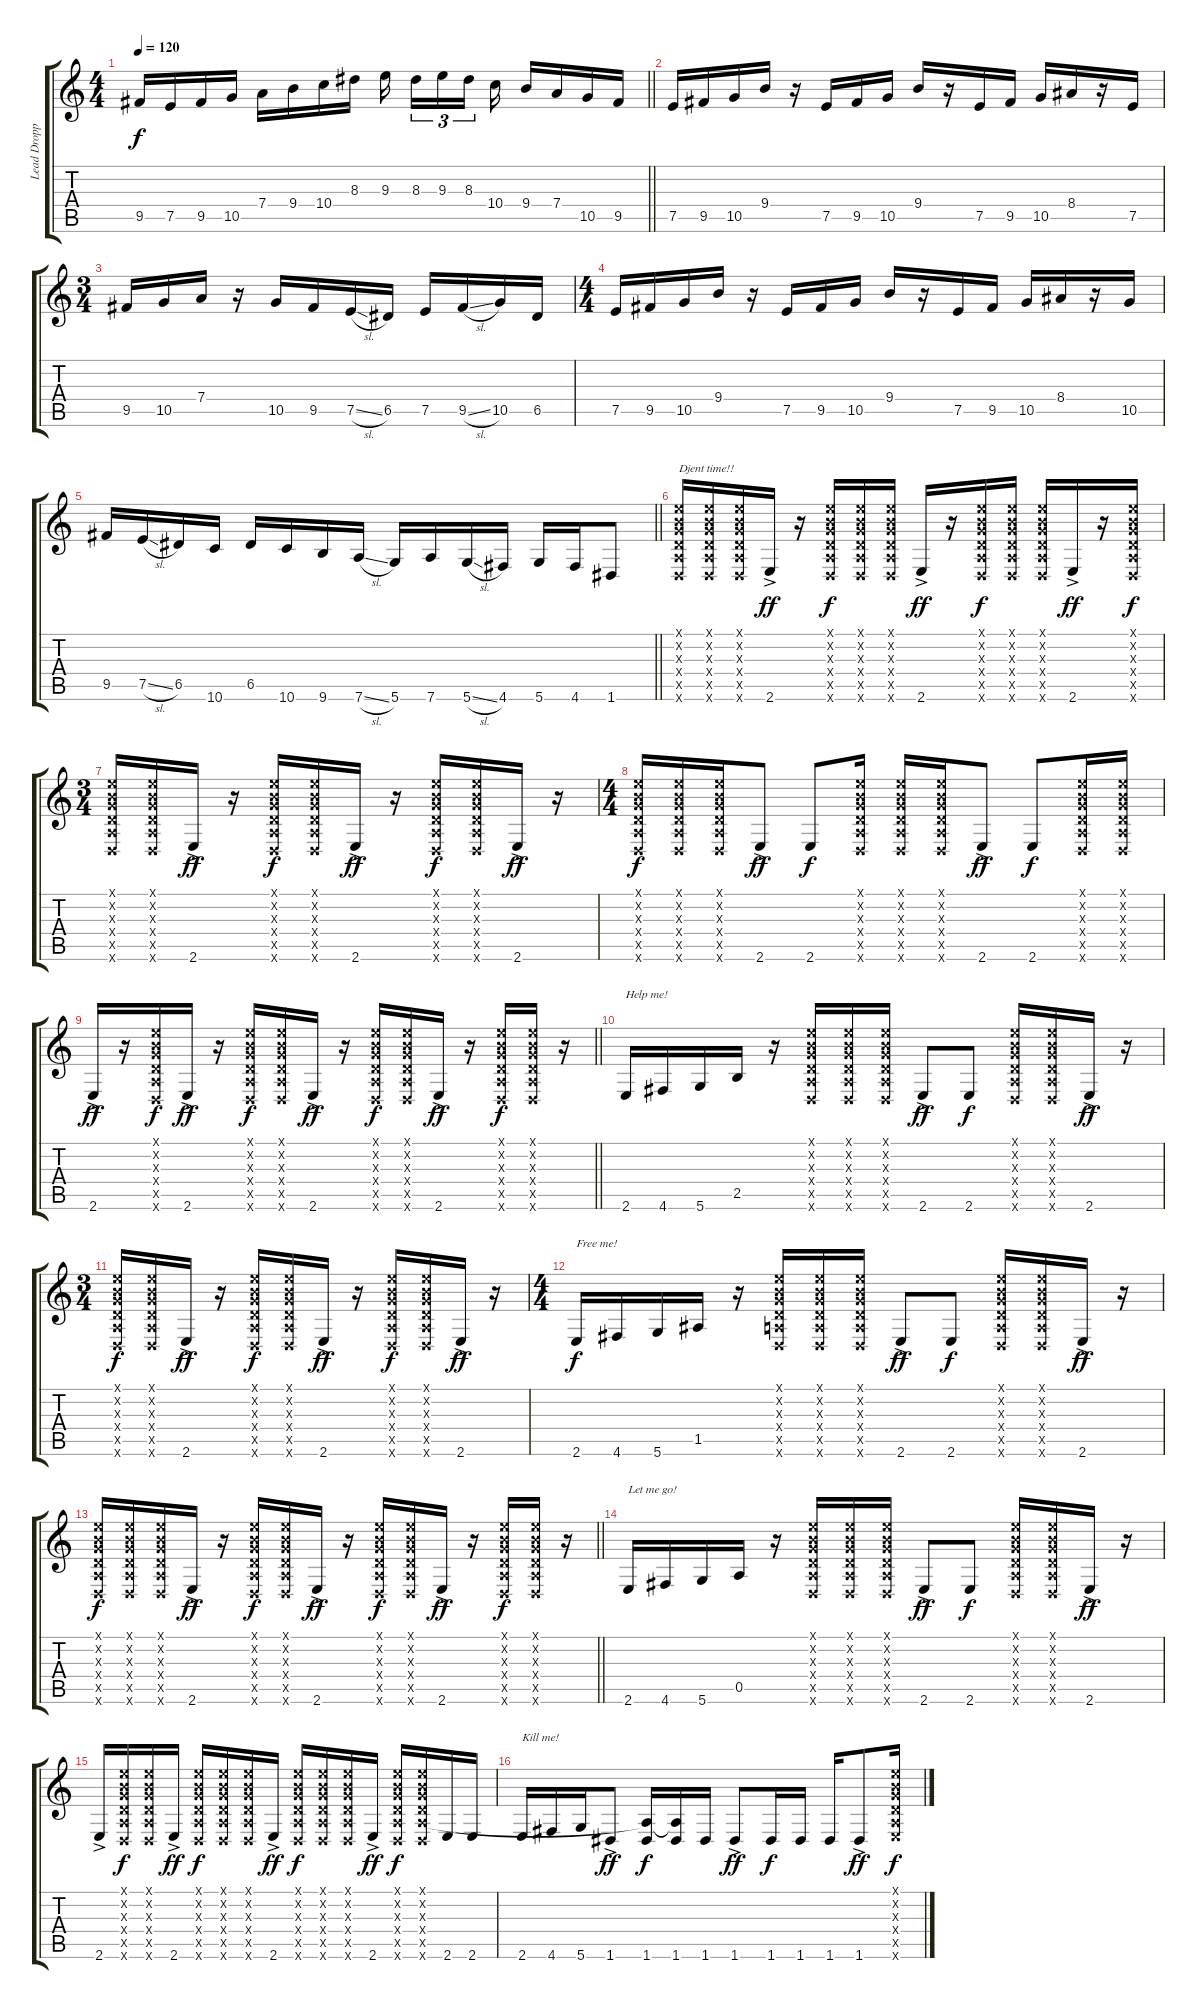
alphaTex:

\track ("Lead Dropped D " "Lead Dropp") {instrument distortionguitar}
\staff {score tabs}
\tuning (E4 B3 G3 D3 A2 D2) {hide}
\ts (4 4)
\tempo 120
\clef g2
\barLineRight lightlight
\ks c
9.5.16{dy f} 7.5.16 9.5.16 10.5.16 7.4.16 9.4.16 10.4.16 8.3.16 9.3.16{beam splitsecondary} 8.3.16{tu (3 2)} 9.3.16{tu (3 2)} 8.3.16{tu (3 2) beam splitsecondary} 10.4.16 9.4.16 7.4.16 10.5.16 9.5.16 |
7.5.16 9.5.16 10.5.16 9.4.16 r.16 7.5.16 9.5.16 10.5.16 9.4.16 r.16 7.5.16 9.5.16 10.5.16 8.4.16 r.16 7.5.16 |
\ts (3 4)
9.5.16 10.5.16 7.4.16 r.16 10.5.16 9.5.16 7.5{sl}.16 6.5.16 7.5.16 9.5{sl}.16 10.5.16 6.5.16 |
\ts (4 4)
7.5.16 9.5.16 10.5.16 9.4.16 r.16 7.5.16 9.5.16 10.5.16 9.4.16 r.16 7.5.16 9.5.16 10.5.16 8.4.16 r.16 10.5.16 |
\barLineRight lightlight
9.5.16 7.5{sl}.16 6.5.16 10.6.16 6.5.16 10.6.16 9.6.16 7.6{sl}.16 5.6.16 7.6.16 5.6{sl}.16 4.6.16 5.6.16 4.6.16 1.6.8 |
\section ("" "")
(0.1{x} 0.2{x} 0.3{x} 0.4{x} 0.5{x} 0.6{x}).16{txt "Djent time!!"} (0.1{x} 0.2{x} 0.3{x} 0.4{x} 0.5{x} 0.6{x}).16 (0.1{x} 0.2{x} 0.3{x} 0.4{x} 0.5{x} 0.6{x}).16 2.6{ac}.16{dy ff} r.16 (0.1{x} 0.2{x} 0.3{x} 0.4{x} 0.5{x} 0.6{x}).16{dy f} (0.1{x} 0.2{x} 0.3{x} 0.4{x} 0.5{x} 0.6{x}).16 (0.1{x} 0.2{x} 0.3{x} 0.4{x} 0.5{x} 0.6{x}).16 2.6{ac}.16{dy ff} r.16 (0.1{x} 0.2{x} 0.3{x} 0.4{x} 0.5{x} 0.6{x}).16{dy f} (0.1{x} 0.2{x} 0.3{x} 0.4{x} 0.5{x} 0.6{x}).16 (0.1{x} 0.2{x} 0.3{x} 0.4{x} 0.5{x} 0.6{x}).16 2.6{ac}.16{dy ff} r.16 (0.1{x} 0.2{x} 0.3{x} 0.4{x} 0.5{x} 0.6{x}).16{dy f} |
\ts (3 4)
(0.1{x} 0.2{x} 0.3{x} 0.4{x} 0.5{x} 0.6{x}).16 (0.1{x} 0.2{x} 0.3{x} 0.4{x} 0.5{x} 0.6{x}).16 2.6{ac}.16{dy ff} r.16 (0.1{x} 0.2{x} 0.3{x} 0.4{x} 0.5{x} 0.6{x}).16{dy f} (0.1{x} 0.2{x} 0.3{x} 0.4{x} 0.5{x} 0.6{x}).16 2.6{ac}.16{dy ff} r.16 (0.1{x} 0.2{x} 0.3{x} 0.4{x} 0.5{x} 0.6{x}).16{dy f} (0.1{x} 0.2{x} 0.3{x} 0.4{x} 0.5{x} 0.6{x}).16 2.6{ac}.16{dy ff} r.16 |
\ts (4 4)
(0.1{x} 0.2{x} 0.3{x} 0.4{x} 0.5{x} 0.6{x}).16{dy f} (0.1{x} 0.2{x} 0.3{x} 0.4{x} 0.5{x} 0.6{x}).16 (0.1{x} 0.2{x} 0.3{x} 0.4{x} 0.5{x} 0.6{x}).16 2.6{ac}.8{dy ff} 2.6.8{dy f} (0.1{x} 0.2{x} 0.3{x} 0.4{x} 0.5{x} 0.6{x}).16 (0.1{x} 0.2{x} 0.3{x} 0.4{x} 0.5{x} 0.6{x}).16 (0.1{x} 0.2{x} 0.3{x} 0.4{x} 0.5{x} 0.6{x}).16 2.6{ac}.8{dy ff} 2.6.8{dy f} (0.1{x} 0.2{x} 0.3{x} 0.4{x} 0.5{x} 0.6{x}).16 (0.1{x} 0.2{x} 0.3{x} 0.4{x} 0.5{x} 0.6{x}).16 |
\barLineRight lightlight
2.6{ac}.16{dy ff} r.16 (0.1{x} 0.2{x} 0.3{x} 0.4{x} 0.5{x} 0.6{x}).16{dy f} 2.6{ac}.16{dy ff} r.16 (0.1{x} 0.2{x} 0.3{x} 0.4{x} 0.5{x} 0.6{x}).16{dy f} (0.1{x} 0.2{x} 0.3{x} 0.4{x} 0.5{x} 0.6{x}).16 2.6{ac}.16{dy ff} r.16 (0.1{x} 0.2{x} 0.3{x} 0.4{x} 0.5{x} 0.6{x}).16{dy f} (0.1{x} 0.2{x} 0.3{x} 0.4{x} 0.5{x} 0.6{x}).16 2.6{ac}.16{dy ff} r.16 (0.1{x} 0.2{x} 0.3{x} 0.4{x} 0.5{x} 0.6{x}).16{dy f} (0.1{x} 0.2{x} 0.3{x} 0.4{x} 0.5{x} 0.6{x}).16 r.16 |
2.6.16{txt "Help me!"} 4.6.16 5.6.16 2.5.16 r.16 (0.1{x} 0.2{x} 0.3{x} 0.4{x} 0.5{x} 0.6{x}).16 (0.1{x} 0.2{x} 0.3{x} 0.4{x} 0.5{x} 0.6{x}).16 (0.1{x} 0.2{x} 0.3{x} 0.4{x} 0.5{x} 0.6{x}).16 2.6{ac}.8{dy ff} 2.6.8{dy f} (0.1{x} 0.2{x} 0.3{x} 0.4{x} 0.5{x} 0.6{x}).16 (0.1{x} 0.2{x} 0.3{x} 0.4{x} 0.5{x} 0.6{x}).16 2.6{ac}.16{dy ff} r.16 |
\ts (3 4)
(0.1{x} 0.2{x} 0.3{x} 0.4{x} 0.5{x} 0.6{x}).16{dy f} (0.1{x} 0.2{x} 0.3{x} 0.4{x} 0.5{x} 0.6{x}).16 2.6{ac}.16{dy ff} r.16 (0.1{x} 0.2{x} 0.3{x} 0.4{x} 0.5{x} 0.6{x}).16{dy f} (0.1{x} 0.2{x} 0.3{x} 0.4{x} 0.5{x} 0.6{x}).16 2.6{ac}.16{dy ff} r.16 (0.1{x} 0.2{x} 0.3{x} 0.4{x} 0.5{x} 0.6{x}).16{dy f} (0.1{x} 0.2{x} 0.3{x} 0.4{x} 0.5{x} 0.6{x}).16 2.6{ac}.16{dy ff} r.16 |
\ts (4 4)
2.6.16{txt "Free me!" dy f} 4.6.16 5.6.16 1.5.16 r.16 (0.1{x} 0.2{x} 0.3{x} 0.4{x} 0.5{x} 0.6{x}).16 (0.1{x} 0.2{x} 0.3{x} 0.4{x} 0.5{x} 0.6{x}).16 (0.1{x} 0.2{x} 0.3{x} 0.4{x} 0.5{x} 0.6{x}).16 2.6{ac}.8{dy ff} 2.6.8{dy f} (0.1{x} 0.2{x} 0.3{x} 0.4{x} 0.5{x} 0.6{x}).16 (0.1{x} 0.2{x} 0.3{x} 0.4{x} 0.5{x} 0.6{x}).16 2.6{ac}.16{dy ff} r.16 |
\barLineRight lightlight
(0.1{x} 0.2{x} 0.3{x} 0.4{x} 0.5{x} 0.6{x}).16{dy f} (0.1{x} 0.2{x} 0.3{x} 0.4{x} 0.5{x} 0.6{x}).16 (0.1{x} 0.2{x} 0.3{x} 0.4{x} 0.5{x} 0.6{x}).16 2.6{ac}.16{dy ff} r.16 (0.1{x} 0.2{x} 0.3{x} 0.4{x} 0.5{x} 0.6{x}).16{dy f} (0.1{x} 0.2{x} 0.3{x} 0.4{x} 0.5{x} 0.6{x}).16 2.6{ac}.16{dy ff} r.16 (0.1{x} 0.2{x} 0.3{x} 0.4{x} 0.5{x} 0.6{x}).16{dy f} (0.1{x} 0.2{x} 0.3{x} 0.4{x} 0.5{x} 0.6{x}).16 2.6{ac}.16{dy ff} r.16 (0.1{x} 0.2{x} 0.3{x} 0.4{x} 0.5{x} 0.6{x}).16{dy f} (0.1{x} 0.2{x} 0.3{x} 0.4{x} 0.5{x} 0.6{x}).16 r.16 |
2.6.16{txt "Let me go!"} 4.6.16 5.6.16 0.5.16 r.16 (0.1{x} 0.2{x} 0.3{x} 0.4{x} 0.5{x} 0.6{x}).16 (0.1{x} 0.2{x} 0.3{x} 0.4{x} 0.5{x} 0.6{x}).16 (0.1{x} 0.2{x} 0.3{x} 0.4{x} 0.5{x} 0.6{x}).16 2.6{ac}.8{dy ff} 2.6.8{dy f} (0.1{x} 0.2{x} 0.3{x} 0.4{x} 0.5{x} 0.6{x}).16 (0.1{x} 0.2{x} 0.3{x} 0.4{x} 0.5{x} 0.6{x}).16 2.6{ac}.16{dy ff} r.16 |
2.6{ac}.16 (0.1{x} 0.2{x} 0.3{x} 0.4{x} 0.5{x} 0.6{x}).16{dy f} (0.1{x} 0.2{x} 0.3{x} 0.4{x} 0.5{x} 0.6{x}).16 2.6{ac}.16{dy ff} (0.1{x} 0.2{x} 0.3{x} 0.4{x} 0.5{x} 0.6{x}).16{dy f} (0.1{x} 0.2{x} 0.3{x} 0.4{x} 0.5{x} 0.6{x}).16 (0.1{x} 0.2{x} 0.3{x} 0.4{x} 0.5{x} 0.6{x}).16 2.6{ac}.16{dy ff} (0.1{x} 0.2{x} 0.3{x} 0.4{x} 0.5{x} 0.6{x}).16{dy f} (0.1{x} 0.2{x} 0.3{x} 0.4{x} 0.5{x} 0.6{x}).16 (0.1{x} 0.2{x} 0.3{x} 0.4{x} 0.5{x} 0.6{x}).16 2.6{ac}.16{dy ff} (0.1{x} 0.2{x} 0.3{x} 0.4{x} 0.5{x} 0.6{x}).16{dy f} (0.1{x} 0.2{x} 0.3{x} 0.4{x} 0.5{x} 0.6{x}).16 2.6.16 2.6.16 |
2.6.16{txt "Kill me!"} 4.6.16 5.6.16 1.6{ac}.8{dy ff} (0.5{t} 1.6).16{dy f} (0.5{t} 1.6).16 1.6.16 1.6{ac}.8{dy ff} 1.6.16{dy f} 1.6.16 1.6.16 1.6{ac}.8{dy ff} (0.1{x} 0.2{x} 0.3{x} 0.4{x} 0.5{x} 2.6{x}).16{dy f}
